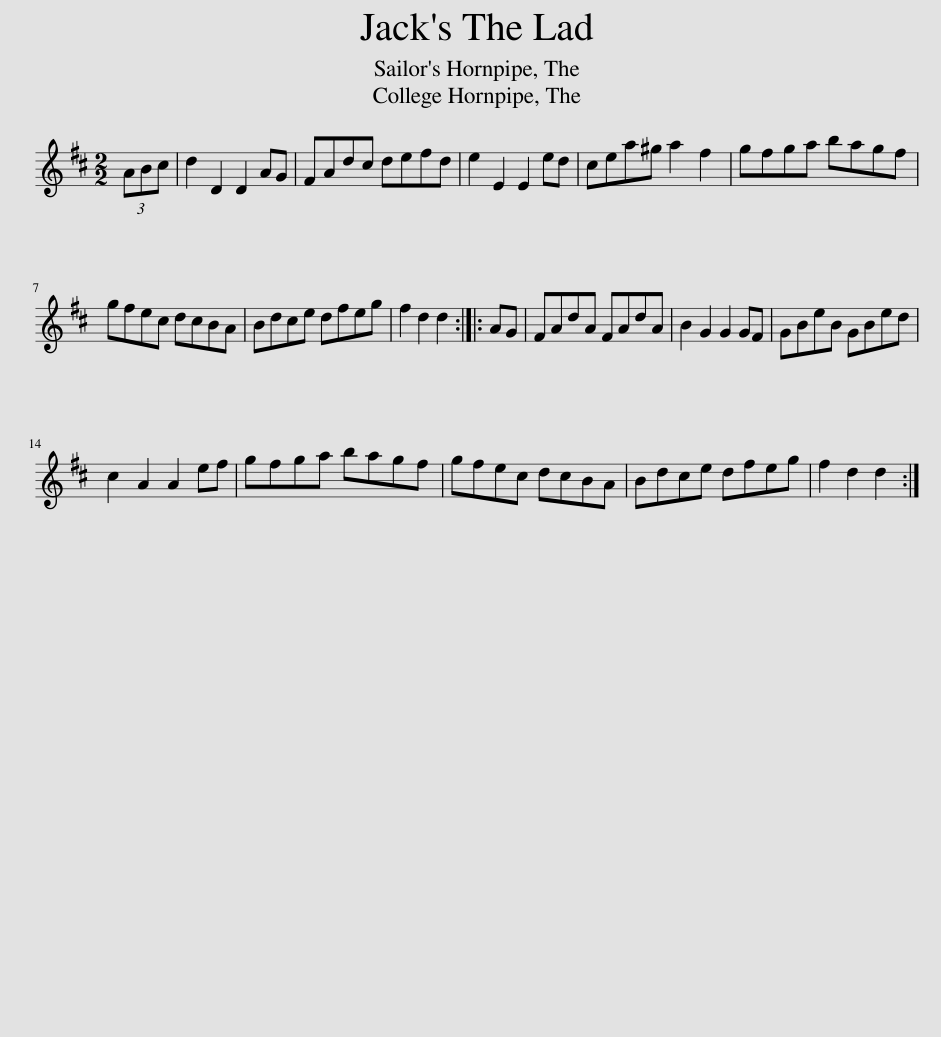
X:1
L:1/8
M:2/2
I:linebreak $
K:D
V:1 treble
V:1
 (3ABc | d2 D2 D2 AG | FAdc defd | e2 E2 E2 ed | cea^g a2 f2 | %5
 gfga bagf |$ gfec dcBA | Bdce dfeg | f2 d2 d2 :: AG | %10
 FAdA FAdA | B2 G2 G2 GF | GBeB GBed |$ c2 A2 A2 ef | gfga bagf | %15
 gfec dcBA | Bdce dfeg | f2 d2 d2 :| %18
